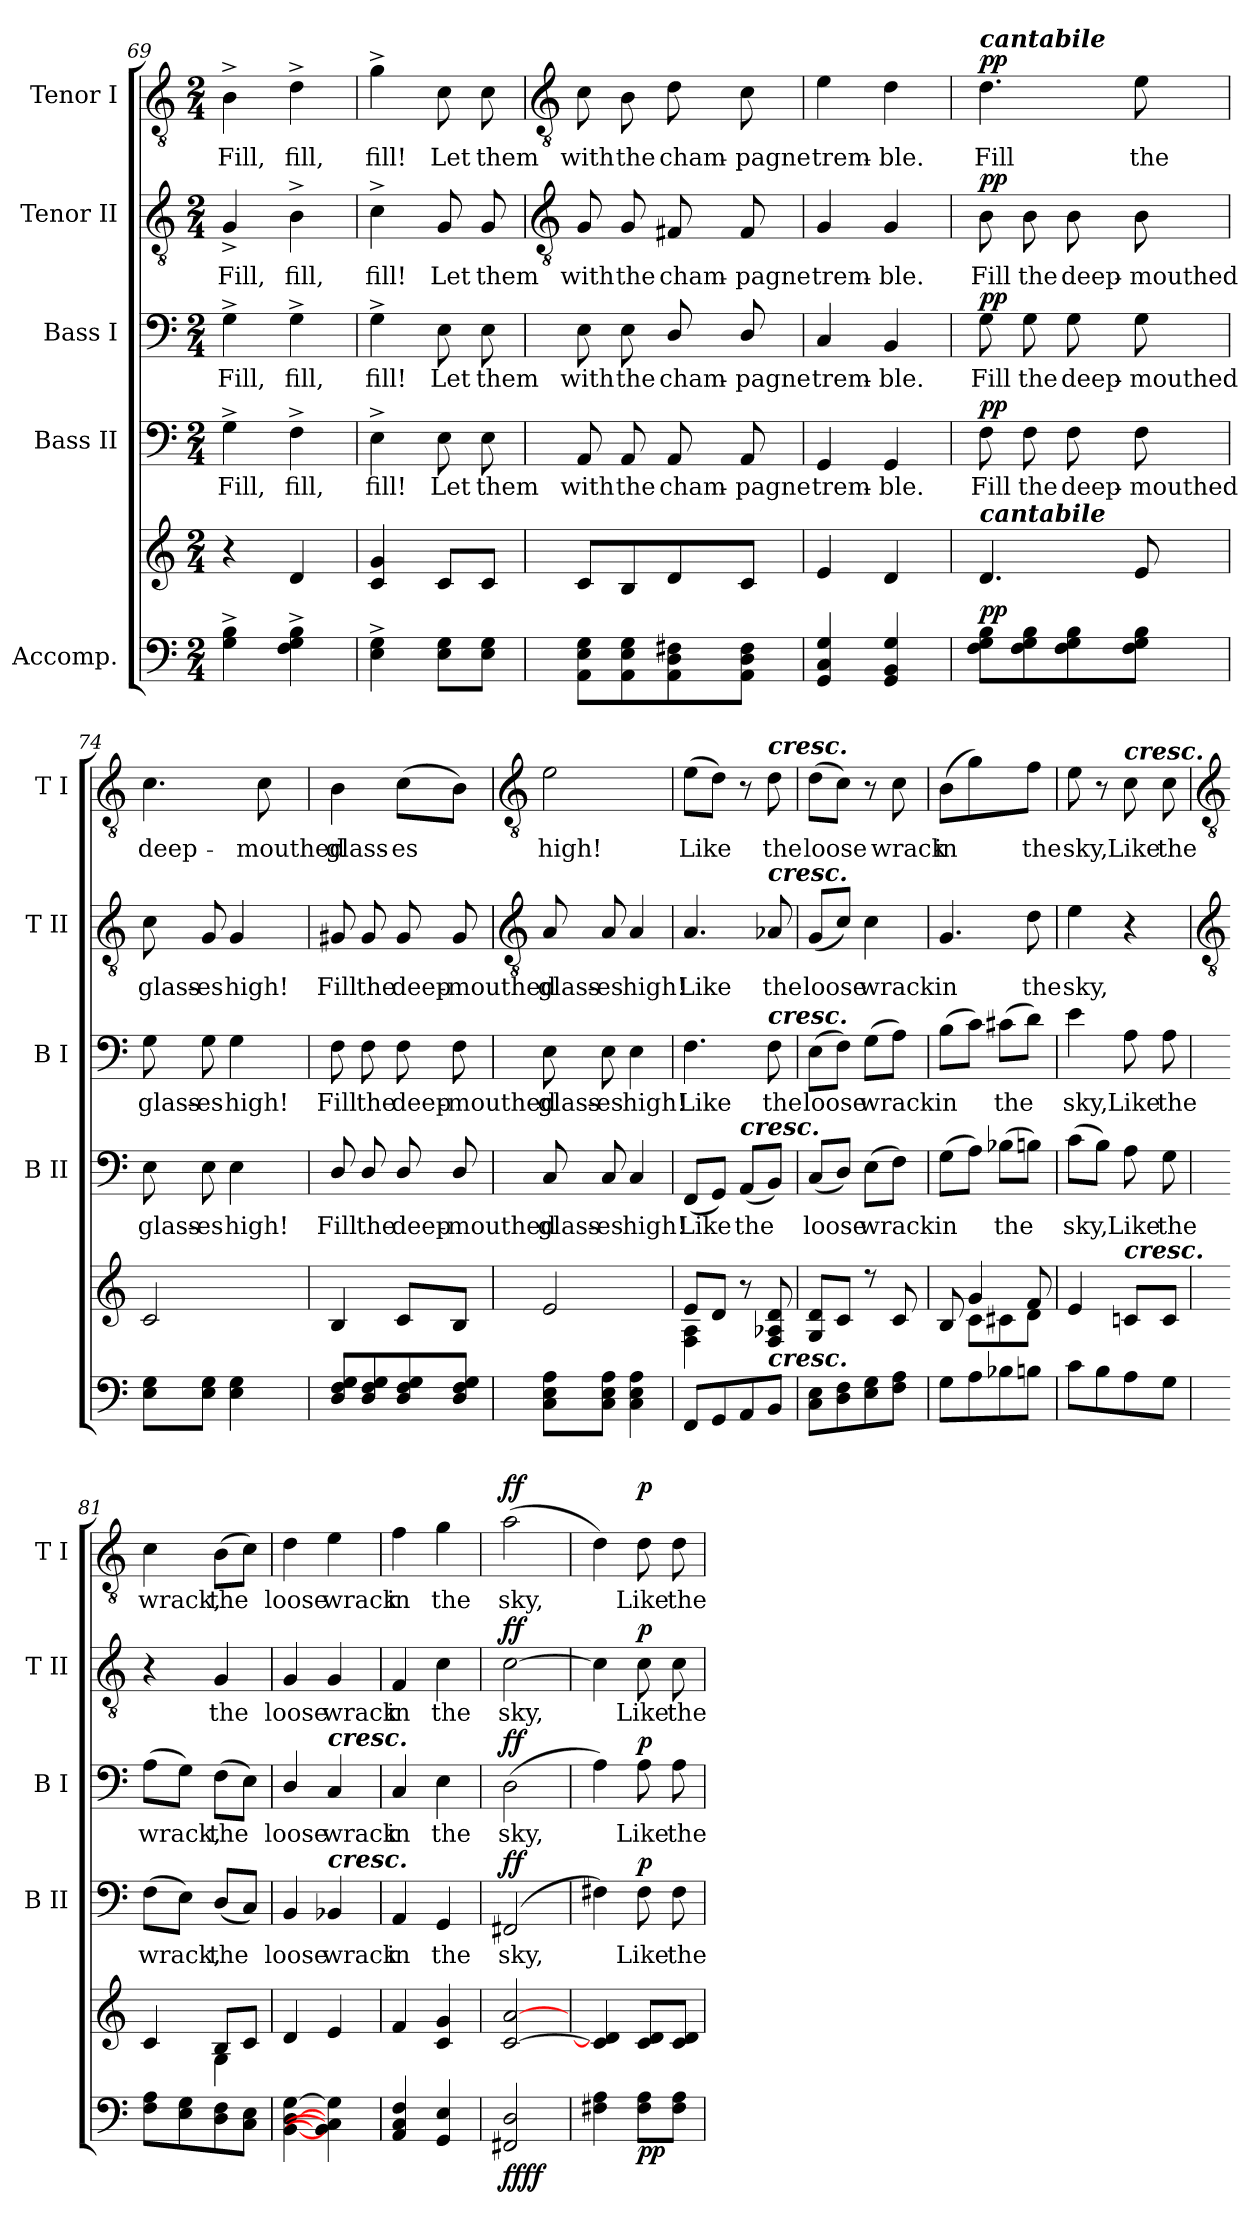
**kern	**kern	**dynam	**kern	**text	**dynam	**kern	**text	**dynam	**kern	**text	**dynam	**kern	**text	**dynam
*part5	*part5	*part5	*part4	*part4	*part4	*part3	*part3	*part3	*part2	*part2	*part2	*part1	*part1	*part1
*staff6	*staff5	*staff5/6	*staff4	*staff4	*staff4	*staff3	*staff3	*staff3	*staff2	*staff2	*staff2	*staff1	*staff1	*staff1
*I"Accomp.	*	*	*I"Bass II	*	*	*I"Bass I	*	*	*I"Tenor II	*	*	*I"Tenor I	*	*
*	*	*	*I'B II	*	*	*I'B I	*	*	*I'T II	*	*	*I'T I	*	*
*clefF4	*clefG2	*	*clefF4	*	*	*clefF4	*	*	*clefGv2	*	*	*clefGv2	*	*
*k[]	*k[]	*	*k[]	*	*	*k[]	*	*	*k[]	*	*	*k[]	*	*
*C:	*C:	*	*C:	*	*	*C:	*	*	*C:	*	*	*C:	*	*
*M2/4	*M2/4	*	*M2/4	*	*	*M2/4	*	*	*M2/4	*	*	*M2/4	*	*
=69	=69	=69	=69	=69	=69	=69	=69	=69	=69	=69	=69	=69	=69	=69
!	!	!	!	!LO:LY:b	!	!	!LO:LY:b	!	!	!LO:LY:b	!	!	!LO:LY:b	!
4G^ 4B^	4r	.	4G^	Fill,	.	4G^	Fill,	.	4G^	Fill,	.	4B^	Fill,	.
!	!	!	!	!LO:LY:b	!	!	!LO:LY:b	!	!	!LO:LY:b	!	!	!LO:LY:b	!
4F^ 4G^ 4B^	4d	.	4F^	fill,	.	4G^	fill,	.	4B^	fill,	.	4d^	fill,	.
=70	=70	=70	=70	=70	=70	=70	=70	=70	=70	=70	=70	=70	=70	=70
!	!	!	!	!LO:LY:b	!	!	!LO:LY:b	!	!	!LO:LY:b	!	!	!LO:LY:b	!
4E^ 4G^	4c 4g	.	4E^	fill!	.	4G^	fill!	.	4c^	fill!	.	4g^	fill!	.
!	!	!	!	!LO:LY:b	!	!	!LO:LY:b	!	!	!LO:LY:b	!	!	!LO:LY:b	!
8E 8GL	8cL	.	8E	Let	.	8E	Let	.	8G	Let	.	8c	Let	.
!	!	!	!	!LO:LY:b	!	!	!LO:LY:b	!	!	!LO:LY:b	!	!	!LO:LY:b	!
8E 8GJ	8cJ	.	8E	them	.	8E	them	.	8G	them	.	8c	them	.
!!LO:LB:g=z
=71	=71	=71	=71	=71	=71	=71	=71	=71	=71	=71	=71	=71	=71	=71
*	*	*	*	*	*	*	*	*	*clefGv2	*	*	*clefGv2	*	*
!	!	!	!	!LO:LY:b	!	!	!LO:LY:b	!	!	!LO:LY:b	!	!	!LO:LY:b	!
8AA 8E 8GL	8cL	.	8AA	with	.	8E	with	.	8G	with	.	8c	with	.
!	!	!	!	!LO:LY:b	!	!	!LO:LY:b	!	!	!LO:LY:b	!	!	!LO:LY:b	!
8AA 8E 8G	8B	.	8AA	the	.	8E	the	.	8G	the	.	8B	the	.
!	!	!	!	!LO:LY:b	!	!	!LO:LY:b	!	!	!LO:LY:b	!	!	!LO:LY:b	!
8AA 8D 8F#X	8d	.	8AA	cham-	.	8D/	cham-	.	8F#X	cham-	.	8d	cham-	.
!	!	!	!	!LO:LY:b	!	!	!LO:LY:b	!	!	!LO:LY:b	!	!	!LO:LY:b	!
8AA 8D 8F#J	8cJ	.	8AA	-pagne	.	8D/	-pagne	.	8F#	-pagne	.	8c	-pagne	.
=72	=72	=72	=72	=72	=72	=72	=72	=72	=72	=72	=72	=72	=72	=72
!	!	!	!	!LO:LY:b	!	!	!LO:LY:b	!	!	!LO:LY:b	!	!	!LO:LY:b	!
4GG 4C 4G	4e	.	4GG	trem-	.	4C	trem-	.	4G	trem-	.	4e	trem-	.
!	!	!	!	!LO:LY:b	!	!	!LO:LY:b	!	!	!LO:LY:b	!	!	!LO:LY:b	!
4GG 4BB 4G	4d	.	4GG	-ble.	.	4BB	-ble.	.	4G	-ble.	.	4d	-ble.	.
=73	=73	=73	=73	=73	=73	=73	=73	=73	=73	=73	=73	=73	=73	=73
!	!	!	!	!	!	!	!	!	!	!	!	!LO:TX:a:Bi:t=cantabile	!	!
!	!LO:TX:a:Bi:t=cantabile	!	!	!	!	!	!	!	!	!	!	!	!	!
!	!	!LO:DY:a=2	!	!LO:LY:b	!LO:DY:b	!	!LO:LY:b	!LO:DY:b	!	!LO:LY:b	!LO:DY:b	!	!LO:LY:b	!LO:DY:b
8F 8G 8BL	4.d	pp	8F	Fill	pp	8G	Fill	pp	8B	Fill	pp	4.d	Fill	pp
!	!	!	!	!LO:LY:b	!	!	!LO:LY:b	!	!	!LO:LY:b	!	!	!	!
8F 8G 8B	.	.	8F	the	.	8G	the	.	8B	the	.	.	.	.
!	!	!	!	!LO:LY:b	!	!	!LO:LY:b	!	!	!LO:LY:b	!	!	!	!
8F 8G 8B	.	.	8F	deep-	.	8G	deep-	.	8B	deep-	.	.	.	.
!	!	!	!	!LO:LY:b	!	!	!LO:LY:b	!	!	!LO:LY:b	!	!	!LO:LY:b	!
8F 8G 8BJ	8e	.	8F	-mouthed	.	8G	-mouthed	.	8B	-mouthed	.	8e	the	.
=74	=74	=74	=74	=74	=74	=74	=74	=74	=74	=74	=74	=74	=74	=74
!	!	!	!	!LO:LY:b	!	!	!LO:LY:b	!	!	!LO:LY:b	!	!	!LO:LY:b	!
8E 8GL	2c	.	8E	glass-	.	8G	glass-	.	8c	glass-	.	4.c	deep-	.
!	!	!	!	!LO:LY:b	!	!	!LO:LY:b	!	!	!LO:LY:b	!	!	!	!
8E 8GJ	.	.	8E	-es	.	8G	-es	.	8G	-es	.	.	.	.
!	!	!	!	!LO:LY:b	!	!	!LO:LY:b	!	!	!LO:LY:b	!	!	!	!
4E 4G	.	.	4E	high!	.	4G	high!	.	4G	high!	.	.	.	.
!	!	!	!	!	!	!	!	!	!	!	!	!	!LO:LY:b	!
.	.	.	.	.	.	.	.	.	.	.	.	8c	-mouthed	.
=75	=75	=75	=75	=75	=75	=75	=75	=75	=75	=75	=75	=75	=75	=75
!	!	!	!	!LO:LY:b	!	!	!LO:LY:b	!	!	!LO:LY:b	!	!	!LO:LY:b	!
8D\ 8F\ 8G\L	4B	.	8D/	Fill	.	8F	Fill	.	8G#X	Fill	.	4B	glass-	.
!	!	!	!	!LO:LY:b	!	!	!LO:LY:b	!	!	!LO:LY:b	!	!	!	!
8D\ 8F\ 8G\	.	.	8D/	the	.	8F	the	.	8G#	the	.	.	.	.
!	!	!	!	!LO:LY:b	!	!	!LO:LY:b	!	!	!LO:LY:b	!	!	!LO:LY:b	!
8D/ 8F/ 8G/	8cL	.	8D/	deep-	.	8F	deep-	.	8G#	deep-	.	(>8cL	-es	.
!	!	!	!	!LO:LY:b	!	!	!LO:LY:b	!	!	!LO:LY:b	!	!	!	!
8D/ 8F/ 8G/J	8BJ	.	8D/	-mouthed	.	8F	-mouthed	.	8G#	-mouthed	.	8BJ)	.	.
!!LO:LB:g=z
=76	=76	=76	=76	=76	=76	=76	=76	=76	=76	=76	=76	=76	=76	=76
*	*	*	*	*	*	*	*	*	*clefGv2	*	*	*clefGv2	*	*
*	*^	*	*	*	*	*	*	*	*	*	*	*	*	*
!	!	!LO:N:vis=1	!	!	!LO:LY:b	!	!	!LO:LY:b	!	!	!LO:LY:b	!	!	!LO:LY:b	!
8C 8E 8AL	2e	2ryy	.	8C	glass-	.	8E	glass-	.	8A	glass-	.	2e	high!	.
!	!	!	!	!	!LO:LY:b	!	!	!LO:LY:b	!	!	!LO:LY:b	!	!	!	!
8C 8E 8AJ	.	.	.	8C	-es	.	8E	-es	.	8A	-es	.	.	.	.
!	!	!	!	!	!LO:LY:b	!	!	!LO:LY:b	!	!	!LO:LY:b	!	!	!	!
4C 4E 4A	.	.	.	4C	high!	.	4E	high!	.	4A	high!	.	.	.	.
=77	=77	=77	=77	=77	=77	=77	=77	=77	=77	=77	=77	=77	=77	=77	=77
!	!	!	!	!	!LO:LY:b	!	!	!LO:LY:b	!	!	!LO:LY:b	!	!	!LO:LY:b	!
8FFL	8eL	4F\ 4A\	.	(<8FFL	Like	.	4.F	Like	.	4.A	Like	.	(>8eL	Like	.
8GG	8dJ	.	.	8GGJ)	.	.	.	.	.	.	.	.	8dJ)	.	.
!	!	!	!	!LO:TX:a:Bi:t=cresc.	!	!	!	!	!	!	!	!	!	!	!
!	!	!	!	!	!LO:LY:b	!	!	!	!	!	!	!	!	!	!
8AA	8r	4ryy	.	(<8AAL	the	.	.	.	.	.	.	.	8r	.	.
!	!	!	!	!	!	!	!	!	!	!	!	!	!LO:TX:a:Bi:t=cresc.	!	!
!	!	!	!	!	!	!	!	!	!	!LO:TX:a:Bi:t=cresc.	!	!	!	!	!
!	!	!	!	!	!	!	!LO:TX:a:Bi:t=cresc.	!	!	!	!	!	!	!	!
!	!LO:TX:b:Bi:t=cresc.	!	!	!	!	!	!	!	!	!	!	!	!	!	!
!	!	!	!	!	!	!	!	!LO:LY:b	!	!	!LO:LY:b	!	!	!LO:LY:b	!
8BBJ	8F 8A-X 8d	.	.	8BBJ)	.	.	8F	the	.	8A-X	the	.	8d	the	.
=78	=78	=78	=78	=78	=78	=78	=78	=78	=78	=78	=78	=78	=78	=78	=78
!	!	!LO:N:vis=1	!	!	!LO:LY:b	!	!	!LO:LY:b	!	!	!LO:LY:b	!	!	!LO:LY:b	!
8C 8EL	8G 8dL	2ryy	.	(<8CL	loose	.	(>8EL	loose	.	(<8GL	loose	.	(>8dL	loose	.
8D 8F	8cJ	.	.	8DJ)	.	.	8FJ)	.	.	8cJ)	.	.	8cJ)	.	.
!	!	!	!	!	!LO:LY:b	!	!	!LO:LY:b	!	!	!LO:LY:b	!	!	!	!
8E 8G	8r	.	.	(>8EL	wrack	.	(>8GL	wrack	.	4c	wrack	.	8r	.	.
!	!	!	!	!	!	!	!	!	!	!	!	!	!	!LO:LY:b	!
8F 8AJ	8c	.	.	8FJ)	.	.	8AJ)	.	.	.	.	.	8c	wrack	.
=79	=79	=79	=79	=79	=79	=79	=79	=79	=79	=79	=79	=79	=79	=79	=79
!	!	!	!	!	!LO:LY:b	!	!	!LO:LY:b	!	!	!LO:LY:b	!	!	!LO:LY:b	!
8GL	8B	8ryy	.	(>8GL	in	.	(>8BL	in	.	4.G	in	.	(>8BL	in	.
8A	4g	8c\L	.	8AJ)	.	.	8cJ)	.	.	.	.	.	4g)	.	.
!	!	!	!	!	!LO:LY:b	!	!	!LO:LY:b	!	!	!	!	!	!	!
8B-X	.	8c#X\	.	(>8B-XL	the	.	(>8c#XL	the	.	.	.	.	.	.	.
!	!	!	!	!	!	!	!	!	!	!	!LO:LY:b	!	!	!LO:LY:b	!
8BnJ	8f	8d\J	.	8BnJ)	.	.	8dJ)	.	.	8d	the	.	8fJ	the	.
=80	=80	=80	=80	=80	=80	=80	=80	=80	=80	=80	=80	=80	=80	=80	=80
!	!	!LO:N:vis=1	!	!	!LO:LY:b	!	!	!LO:LY:b	!	!	!LO:LY:b	!	!	!LO:LY:b	!
8cL	4e	2ryy	.	(>8cL	sky,	.	4e	sky,	.	4e	sky,	.	8e	sky,	.
8B	.	.	.	8BJ)	.	.	.	.	.	.	.	.	8r	.	.
!	!	!	!	!	!	!	!	!	!	!	!	!	!LO:TX:a:Bi:t=cresc.	!	!
!	!LO:TX:a:Bi:t=cresc.	!	!	!	!	!	!	!	!	!	!	!	!	!	!
!	!	!	!	!	!LO:LY:b	!	!	!LO:LY:b	!	!	!	!	!	!LO:LY:b	!
8A	8cnL	.	.	8A	Like	.	8A	Like	.	4r	.	.	8c	Like	.
!	!	!	!	!	!LO:LY:b	!	!	!LO:LY:b	!	!	!	!	!	!LO:LY:b	!
8GJ	8cJ	.	.	8G	the	.	8A	the	.	.	.	.	8c	the	.
!!LO:LB:g=z
=81	=81	=81	=81	=81	=81	=81	=81	=81	=81	=81	=81	=81	=81	=81	=81
*	*	*	*	*	*	*	*	*	*	*clefGv2	*	*	*clefGv2	*	*
!	!	!	!	!	!LO:LY:b	!	!	!LO:LY:b	!	!	!	!	!	!LO:LY:b	!
8F 8AL	4c	4ryy	.	(>8FL	wrack,	.	(>8AL	wrack,	.	4r	.	.	4c	wrack,	.
8E 8G	.	.	.	8EJ)	.	.	8GJ)	.	.	.	.	.	.	.	.
!	!	!	!	!	!LO:LY:b	!	!	!LO:LY:b	!	!	!LO:LY:b	!	!	!LO:LY:b	!
8D 8F	8BL	4G\	.	(<8DL	the	.	(>8FL	the	.	4G	the	.	(>8BL	the	.
8C 8EJ	8cJ	.	.	8CJ)	.	.	8EJ)	.	.	.	.	.	8cJ)	.	.
=82	=82	=82	=82	=82	=82	=82	=82	=82	=82	=82	=82	=82	=82	=82	=82
!	!	!	!	!	!LO:LY:b	!	!	!LO:LY:b	!	!	!LO:LY:b	!	!	!LO:LY:b	!
[4BB [4D [4G	4d	2ryy	.	4BB	loose	.	4D/	loose	.	4G	loose	.	4d	loose	.
!	!	!	!	!	!	!	!LO:TX:a:Bi:t=cresc.	!	!	!	!	!	!	!	!
!	!	!	!	!LO:TX:a:Bi:t=cresc.	!	!	!	!	!	!	!	!	!	!	!
!	!	!	!	!	!LO:LY:b	!	!	!LO:LY:b	!	!	!LO:LY:b	!	!	!LO:LY:b	!
4BB-] 4C] 4G]	4e	.	.	4BB-X	wrack	.	4C	wrack	.	4G	wrack	.	4e	wrack	.
=83	=83	=83	=83	=83	=83	=83	=83	=83	=83	=83	=83	=83	=83	=83	=83
!	!	!	!	!	!LO:LY:b	!	!	!LO:LY:b	!	!	!LO:LY:b	!	!	!LO:LY:b	!
4AA 4C 4F	4f	2ryy	.	4AA	in	.	4C	in	.	4F	in	.	4f	in	.
!	!	!	!	!	!LO:LY:b	!	!	!LO:LY:b	!	!	!LO:LY:b	!	!	!LO:LY:b	!
4GG 4E	4c 4g	.	.	4GG	the	.	4E	the	.	4c	the	.	4g	the	.
=84	=84	=84	=84	=84	=84	=84	=84	=84	=84	=84	=84	=84	=84	=84	=84
!	!	!	!LO:DY:b=2	!	!LO:LY:b	!	!	!LO:LY:b	!	!	!LO:LY:b	!	!	!LO:LY:b	!
!	!	!	!LO:DY:n=1:b	!	!	!LO:DY:b	!	!	!LO:DY:b	!	!	!LO:DY:b	!	!	!LO:DY:b
2FF#X 2D	[2c [2a	2ryy	ff ff	(2FF#X	sky,	ff	(>2D	sky,	ff	[2c	sky,	ff	(>2a	sky,	ff
=85	=85	=85	=85	=85	=85	=85	=85	=85	=85	=85	=85	=85	=85	=85	=85
4F#X 4A	4c] 4d]	2ryy	.	4F#X)	.	.	4A)	.	.	4c]	.	.	4d)	.	.
!	!	!	!LO:DY:b=2	!	!LO:LY:b	!	!	!LO:LY:b	!	!	!LO:LY:b	!	!	!LO:LY:b	!
!	!	!	!LO:DY:n=1:b	!	!	!LO:DY:b	!	!	!LO:DY:b	!	!	!LO:DY:b	!	!	!LO:DY:b
8F# 8AL	8c 8dL	.	p p	8F#	Like	p	8A	Like	p	8c	Like	p	8d	Like	p
!	!	!	!	!	!LO:LY:b	!	!	!LO:LY:b	!	!	!LO:LY:b	!	!	!LO:LY:b	!
8F# 8AJ	8c 8dJ	.	.	8F#	the	.	8A	the	.	8c	the	.	8d	the	.
*	*v	*v	*	*	*	*	*	*	*	*	*	*	*	*	*
=	=	=	=	=	=	=	=	=	=	=	=	=	=	=
*-	*-	*-	*-	*-	*-	*-	*-	*-	*-	*-	*-	*-	*-	*-
